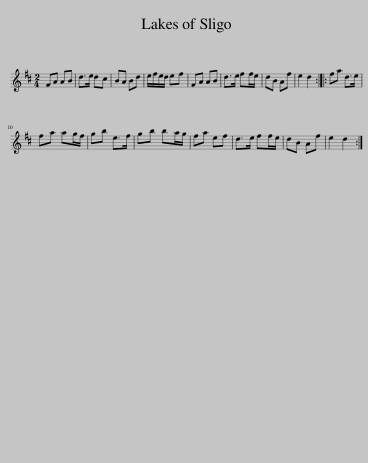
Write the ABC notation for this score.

X:1
L:1/8
M:2/4
I:linebreak $
K:D
V:1 treble
V:1
 FA AB | d>e dc | BA Bd | e/f/e/d/ ef | FA AB | %5
 d>e ff/e/ | dB Af | e2 d2 :: fa d>e |$ fa ag/f/ | %10
 gb e>f | gb ba/g/ | fa ef | d>e ff/e/ | dB Af | %15
 e2 d2 :| %16
